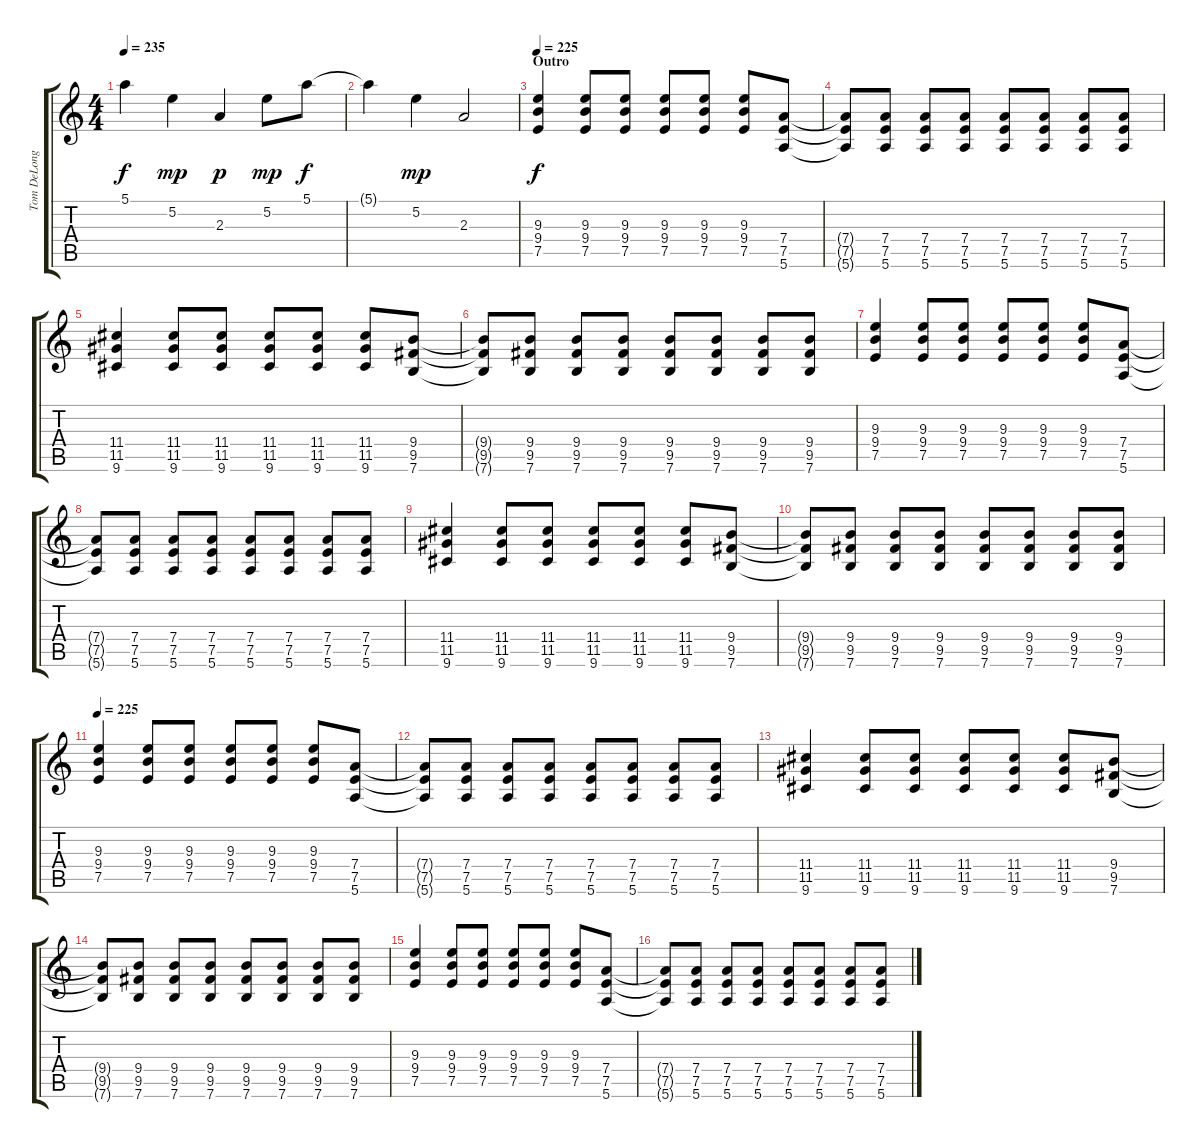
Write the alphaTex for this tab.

\track ("Tom DeLonge - Guitar 2" "Tom DeLong") {instrument overdrivenguitar}
\staff {score tabs}
\tuning (E4 B3 G3 D3 A2 E2) {hide}
\ts (4 4)
\tempo 235
\clef g2
\ks c
5.1.4{dy f volume 9} 5.2.4{dy mp} 2.3.4{dy p} 5.2.8{dy mp} 5.1.8{dy f} |
5.1{t}.4 5.2.4{dy mp} 2.3.2 |
\section ("" "Outro")
\tempo 225
(9.3 9.4 7.5).4{dy f volume 6} (9.3 9.4 7.5).8 (9.3 9.4 7.5).8 (9.3 9.4 7.5).8 (9.3 9.4 7.5).8 (9.3 9.4 7.5).8 (7.4 7.5 5.6).8 |
(7.4{t} 7.5{t} 5.6{t}).8 (7.4 7.5 5.6).8 (7.4 7.5 5.6).8 (7.4 7.5 5.6).8 (7.4 7.5 5.6).8 (7.4 7.5 5.6).8 (7.4 7.5 5.6).8 (7.4 7.5 5.6).8 |
(11.4 11.5 9.6).4 (11.4 11.5 9.6).8 (11.4 11.5 9.6).8 (11.4 11.5 9.6).8 (11.4 11.5 9.6).8 (11.4 11.5 9.6).8 (9.4 9.5 7.6).8 |
(9.4{t} 9.5{t} 7.6{t}).8 (9.4 9.5 7.6).8 (9.4 9.5 7.6).8 (9.4 9.5 7.6).8 (9.4 9.5 7.6).8 (9.4 9.5 7.6).8 (9.4 9.5 7.6).8 (9.4 9.5 7.6).8 |
(9.3 9.4 7.5).4{volume 6} (9.3 9.4 7.5).8 (9.3 9.4 7.5).8 (9.3 9.4 7.5).8 (9.3 9.4 7.5).8 (9.3 9.4 7.5).8 (7.4 7.5 5.6).8 |
(7.4{t} 7.5{t} 5.6{t}).8 (7.4 7.5 5.6).8 (7.4 7.5 5.6).8 (7.4 7.5 5.6).8 (7.4 7.5 5.6).8 (7.4 7.5 5.6).8 (7.4 7.5 5.6).8 (7.4 7.5 5.6).8 |
(11.4 11.5 9.6).4 (11.4 11.5 9.6).8 (11.4 11.5 9.6).8 (11.4 11.5 9.6).8 (11.4 11.5 9.6).8 (11.4 11.5 9.6).8 (9.4 9.5 7.6).8 |
(9.4{t} 9.5{t} 7.6{t}).8 (9.4 9.5 7.6).8 (9.4 9.5 7.6).8 (9.4 9.5 7.6).8 (9.4 9.5 7.6).8 (9.4 9.5 7.6).8 (9.4 9.5 7.6).8 (9.4 9.5 7.6).8 |
\tempo 225
(9.3 9.4 7.5).4{volume 6} (9.3 9.4 7.5).8 (9.3 9.4 7.5).8 (9.3 9.4 7.5).8 (9.3 9.4 7.5).8 (9.3 9.4 7.5).8 (7.4 7.5 5.6).8 |
(7.4{t} 7.5{t} 5.6{t}).8 (7.4 7.5 5.6).8 (7.4 7.5 5.6).8 (7.4 7.5 5.6).8 (7.4 7.5 5.6).8 (7.4 7.5 5.6).8 (7.4 7.5 5.6).8 (7.4 7.5 5.6).8 |
(11.4 11.5 9.6).4 (11.4 11.5 9.6).8 (11.4 11.5 9.6).8 (11.4 11.5 9.6).8 (11.4 11.5 9.6).8 (11.4 11.5 9.6).8 (9.4 9.5 7.6).8 |
(9.4{t} 9.5{t} 7.6{t}).8 (9.4 9.5 7.6).8 (9.4 9.5 7.6).8 (9.4 9.5 7.6).8 (9.4 9.5 7.6).8 (9.4 9.5 7.6).8 (9.4 9.5 7.6).8 (9.4 9.5 7.6).8 |
(9.3 9.4 7.5).4{volume 6} (9.3 9.4 7.5).8 (9.3 9.4 7.5).8 (9.3 9.4 7.5).8 (9.3 9.4 7.5).8 (9.3 9.4 7.5).8 (7.4 7.5 5.6).8 |
(7.4{t} 7.5{t} 5.6{t}).8 (7.4 7.5 5.6).8 (7.4 7.5 5.6).8 (7.4 7.5 5.6).8 (7.4 7.5 5.6).8 (7.4 7.5 5.6).8 (7.4 7.5 5.6).8 (7.4 7.5 5.6).8
